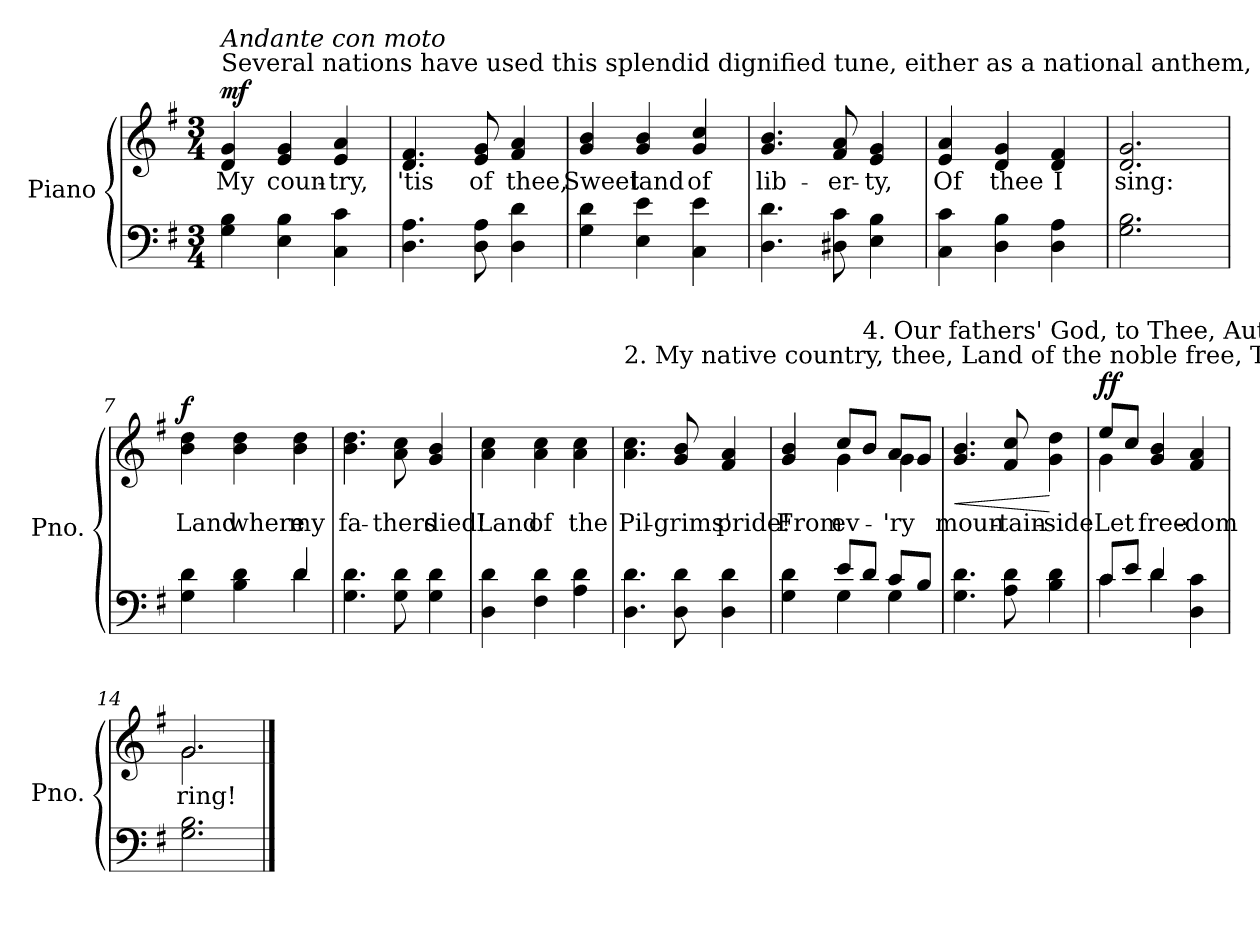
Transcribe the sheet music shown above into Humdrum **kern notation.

**kern	**kern	**text	**dynam
*part1	*part1	*part1	*part1
*staff2	*staff1	*staff1	*staff1/2
*I"Piano	*	*	*
*I'Pno.	*	*	*
*clefF4	*clefG2	*	*
*k[f#]	*k[f#]	*	*
*G:	*G:	*	*
*M3/4	*M3/4	*	*
=1	=1	=1	=1
!	!LO:TX:a:t=Several nations have used this splendid dignified tune, either as a national anthem, or as a composition of the utmost importance. Parts of the melody have been traced back as far as Dr. John Bull (1563-1628), but the composer of the melody in its final form is still unknown, though many continue to credit it to Henry Carey, an Englishman (1690-1743). The words were written in 1832 by Reverend S. F. Smith, an American clergymen. The song was first sung publicly at a children's celebration of American independence in the Park Street Church, Boston, July 4, of that year. Numerous other verses have been written to this melody. Two of the best are the ones below by Henry Van Dyke.	!	!
!	!LO:TX:a:i:t=Andante con moto	!	!
!	!	!LO:LY:b	!LO:DY:b
4G\ 4B\	4d/ 4g/	My	mf
!	!	!LO:LY:b	!
4E\ 4B\	4e/ 4g/	coun-	.
!	!	!LO:LY:b	!
4C\ 4c\	4e/ 4a/	-try,	.
=2	=2	=2	=2
!	!	!LO:LY:b	!
4.D\ 4.A\	4.d/ 4.f#/	'tis	.
!	!	!LO:LY:b	!
8D\ 8A\	8e/ 8g/	of	.
!	!	!LO:LY:b	!
4D\ 4d\	4f#/ 4a/	thee,	.
=3	=3	=3	=3
!	!	!LO:LY:b	!
4G\ 4d\	4g/ 4b/	Sweet	.
!	!	!LO:LY:b	!
4E\ 4e\	4g/ 4b/	land	.
!	!	!LO:LY:b	!
4C\ 4e\	4g/ 4cc/	of	.
=4	=4	=4	=4
!	!	!LO:LY:b	!
4.D\ 4.d\	4.g/ 4.b/	lib-	.
!	!	!LO:LY:b	!
8D#X\ 8c\	8f#/ 8a/	-er-	.
!	!	!LO:LY:b	!
4E\ 4B\	4e/ 4g/	-ty,	.
!!LO:LB:g=z
=5	=5	=5	=5
!	!	!LO:LY:b	!
4C\ 4c\	4e/ 4a/	Of	.
!	!	!LO:LY:b	!
4D\ 4B\	4d/ 4g/	thee	.
!	!	!LO:LY:b	!
4D\ 4A\	4d/ 4f#/	I	.
=6	=6	=6	=6
!	!	!LO:LY:b	!
2.G\ 2.B\	2.d/ 2.g/	sing:	.
=7	=7	=7	=7
*^	*	*	*
!	!	!	!LO:LY:b	!LO:DY:b
4G\ 4d\	2ryy	4b\ 4dd\	Land	f
!	!	!	!LO:LY:b	!
4B\ 4d\	.	4b\ 4dd\	where	.
!	!	!	!LO:LY:b	!
4d/	4d\	4b\ 4dd\	my	.
=8	=8	=8	=8	=8
!	!	!	!LO:LY:b	!
*v	*v	*	*	*
4.G\ 4.d\	4.b\ 4.dd\	fa-	.
!	!	!LO:LY:b	!
8G\ 8d\	8a\ 8cc\	-thers	.
!	!	!LO:LY:b	!
4G\ 4d\	4g/ 4b/	died!	.
=9	=9	=9	=9
!	!	!LO:LY:b	!
4D\ 4d\	4a\ 4cc\	Land	.
!	!	!LO:LY:b	!
4F#\ 4d\	4a\ 4cc\	of	.
!	!	!LO:LY:b	!
4A\ 4d\	4a\ 4cc\	the	.
!!LO:LB:g=z
=10	=10	=10	=10
!	!LO:TX:a:t=2. My native country, thee, Land of the noble free, Thy name I love&colon; I love thy rocks and rills Thy woods and templed hills;My heart with rapture thrills Like that above.3. Let music swell the breeze,    And ring from all the trees      Sweet freedom's song&colon;    Let mortal tongues awake;    Let all that breathe partake;     Let rocks their silence break,        The sound prolong.	!	!
!	!	!LO:LY:b	!
4.D\ 4.d\	4.a\ 4.cc\	Pil-	.
!	!	!LO:LY:b	!
8D\ 8d\	8g/ 8b/	-grims'	.
!	!	!LO:LY:b	!
4D\ 4d\	4f#/ 4a/	pride!	.
=11	=11	=11	=11
*^	*	*	*
!	!	!	!LO:LY:b	!
*	*	*^	*	*
4G\ 4d\	4ryy	4g/ 4b/	4ryy	From	.
!	!	!	!	!LO:LY:b	!
8e/L	4G\	8cc/L	4g\	ev-	.
!	!	!LO:TX:a:t=4. Our fathers' God, to Thee,    Author of liberty,         To Thee we sing&colon;   Long may our land be bright  With freedom's holy light;   Protect us by Thy might,      Great God, our King! 5. We love thine inland seas,   Thy groves and giant trees,      Thy rolling plains;     Thy rivers' mighty sweep,   Thy mystic canyons deep,   Thy mountains wild and steep,--     All thy domains.	!	!	!
8d/J	.	8b/J	.	.	.
!	!	!	!	!LO:LY:b	!
8c/L	4G\	8a/L	4g\	-'ry	.
8B/J	.	8g/J	.	.	.
*v	*v	*	*	*	*
*	*v	*v	*	*
=12	=12	=12	=12
!	!	!LO:LY:b	!LO:HP:b
4.G\ 4.d\	4.g/ 4.b/	moun-	<
!	!	!LO:LY:b	!
8A\ 8d\	8f#/ 8cc/	-tain-	.
!	!	!LO:LY:b	!
4B\ 4d\	4g\ 4dd\	-side	[
=13	=13	=13	=13
*^	*	*	*
!	!	!LO:TX:a:t=6. Thy silver Eastern strands,Thy Golden Gate that standsFronting the West;Thy flowery Southland fair,Thy North's sweet, crystal air&colon;O Land beyond compare,We love thee best!	!	!
!	!	!	!LO:LY:b	!LO:DY:b
*	*	*^	*	*
8c/L	4c\	8ee/L	4g\	Let	ff
8e/J	.	8cc/J	.	.	.
!	!	!	!	!LO:LY:b	!
4d/	4d\	4g/ 4b/	4ryy	free-	.
!	!	!	!	!LO:LY:b	!
4D\ 4c\	4ryy	4f#/ 4a/	4ryy	-dom	.
=14	=14	=14	=14	=14	=14
!	!	!	!	!LO:LY:b	!
*v	*v	*	*	*	*
2.G\ 2.B\	2.g/	2.g\	ring!	.
*	*v	*v	*	*
==	==	==	==
*-	*-	*-	*-
